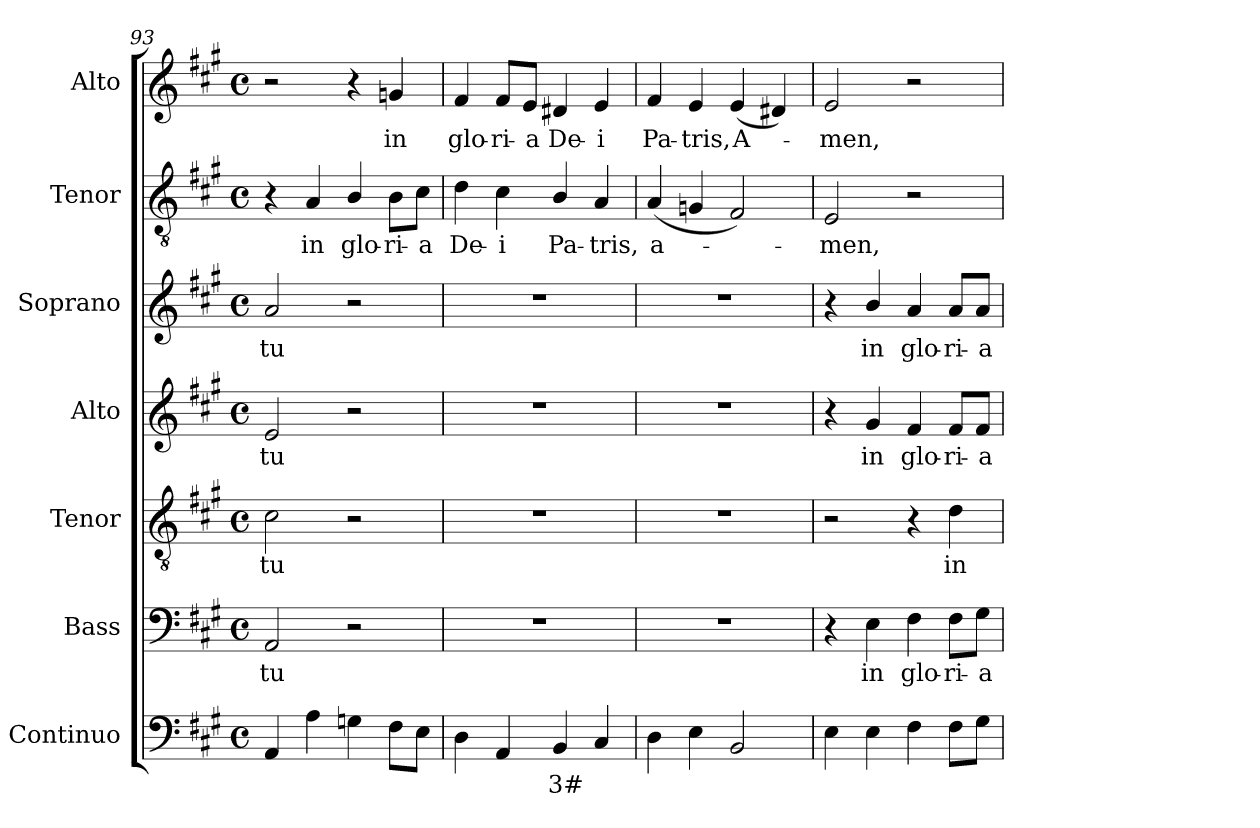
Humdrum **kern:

**kern	**text	**kern	**text	**kern	**text	**kern	**text	**kern	**text	**kern	**text	**kern	**text
*part7	*part7	*part6	*part6	*part5	*part5	*part4	*part4	*part3	*part3	*part2	*part2	*part1	*part1
*staff7	*staff7	*staff6	*staff6	*staff5	*staff5	*staff4	*staff4	*staff3	*staff3	*staff2	*staff2	*staff1	*staff1
*I"Continuo	*	*I"Bass	*	*I"Tenor	*	*I"Alto	*	*I"Soprano	*	*I"Tenor	*	*I"Alto	*
*I'Cont.	*	*I'B.	*	*I'T.	*	*I'A.	*	*I'S.	*	*I'T.	*	*I'A.	*
*clefF4	*	*clefF4	*	*clefGv2	*	*clefG2	*	*clefG2	*	*clefGv2	*	*clefG2	*
*	*	*	*	*ITrd7c12	*	*	*	*	*	*ITrd7c12	*	*	*
*k[f#c#g#]	*	*k[f#c#g#]	*	*k[f#c#g#]	*	*k[f#c#g#]	*	*k[f#c#g#]	*	*k[f#c#g#]	*	*k[f#c#g#]	*
*A:	*	*A:	*	*A:	*	*A:	*	*A:	*	*A:	*	*A:	*
*M4/4	*	*M4/4	*	*M4/4	*	*M4/4	*	*M4/4	*	*M4/4	*	*M4/4	*
*met(c)	*	*met(c)	*	*met(c)	*	*met(c)	*	*met(c)	*	*met(c)	*	*met(c)	*
=93	=93	=93	=93	=93	=93	=93	=93	=93	=93	=93	=93	=93	=93
!	!	!	!LO:LY:b:color=#000000	!	!	!	!	!	!	!	!	!	!
!	!	!	!	!	!LO:LY:b:color=#000000	!	!	!	!	!	!	!	!
!	!	!	!	!	!	!	!LO:LY:b:color=#000000	!	!	!	!	!	!
!	!	!	!	!	!	!	!	!	!LO:LY:b:color=#000000	!	!	!	!
4AAi/	.	2AAi/	-tu	2C#i\	-tu	2ei/	-tu	2ai/	-tu	4r	.	2r	.
!	!	!	!	!	!	!	!	!	!	!	!LO:LY:b:color=#000000	!	!
4Ai\	.	.	.	.	.	.	.	.	.	4AAi/	in	.	.
!	!	!	!	!	!	!	!	!	!	!	!LO:LY:b:color=#000000	!	!
4Gni\	.	2r	.	2r	.	2r	.	2r	.	4BBi/	glo-	4r	.
!	!	!	!	!	!	!	!	!	!	!	!LO:LY:b:color=#000000	!	!
!	!	!	!	!	!	!	!	!	!	!	!	!	!LO:LY:b:color=#000000
8F#i\L	.	.	.	.	.	.	.	.	.	8BBi\L	-ri-	4gni/	in
!	!	!	!	!	!	!	!	!	!	!	!LO:LY:b:color=#000000	!	!
8Ei\J	.	.	.	.	.	.	.	.	.	8C#i\J	-a	.	.
=94	=94	=94	=94	=94	=94	=94	=94	=94	=94	=94	=94	=94	=94
!	!	!	!	!	!	!	!	!	!	!	!LO:LY:b:color=#000000	!	!
!	!	!	!	!	!	!	!	!	!	!	!	!	!LO:LY:b:color=#000000
4Di\	.	1r	.	1r	.	1r	.	1r	.	4Di\	De-	4f#i/	glo-
!	!	!	!	!	!	!	!	!	!	!	!LO:LY:b:color=#000000	!	!
!	!	!	!	!	!	!	!	!	!	!	!	!	!LO:LY:b:color=#000000
4AAi/	.	.	.	.	.	.	.	.	.	4C#i\	-i	8f#i/L	-ri-
!	!	!	!	!	!	!	!	!	!	!	!	!	!LO:LY:b:color=#000000
.	.	.	.	.	.	.	.	.	.	.	.	8ei/J	-a
!	!LO:LY:b:color=#000000	!	!	!	!	!	!	!	!	!	!	!	!
!	!	!	!	!	!	!	!	!	!	!	!LO:LY:b:color=#000000	!	!
!	!	!	!	!	!	!	!	!	!	!	!	!	!LO:LY:b:color=#000000
4BBi/	3#	.	.	.	.	.	.	.	.	4BBi/	Pa-	4d#Xi/	De-
!	!	!	!	!	!	!	!	!	!	!	!LO:LY:b:color=#000000	!	!
!	!	!	!	!	!	!	!	!	!	!	!	!	!LO:LY:b:color=#000000
4C#i/	.	.	.	.	.	.	.	.	.	4AAi/	-tris,	4ei/	-i
=95	=95	=95	=95	=95	=95	=95	=95	=95	=95	=95	=95	=95	=95
!	!	!	!	!	!	!	!	!	!	!	!LO:LY:b:color=#000000	!	!
!	!	!	!	!	!	!	!	!	!	!	!	!	!LO:LY:b:color=#000000
4Di\	.	1r	.	1r	.	1r	.	1r	.	(4AAi/	a-	4f#i/	Pa-
!	!	!	!	!	!	!	!	!	!	!	!	!	!LO:LY:b:color=#000000
4Ei\	.	.	.	.	.	.	.	.	.	4GGni/	.	4ei/	-tris,
!	!	!	!	!	!	!	!	!	!	!	!	!	!LO:LY:b:color=#000000
2BBi/	.	.	.	.	.	.	.	.	.	2FF#i/)	.	(4ei/	A-
.	.	.	.	.	.	.	.	.	.	.	.	4d#Xi/)	.
=96	=96	=96	=96	=96	=96	=96	=96	=96	=96	=96	=96	=96	=96
!	!	!	!	!	!	!	!	!	!	!	!LO:LY:b:color=#000000	!	!
!	!	!	!	!	!	!	!	!	!	!	!	!	!LO:LY:b:color=#000000
4Ei\	.	4r	.	2r	.	4r	.	4r	.	2EEi/	-men,	2ei/	-men,
!	!	!	!LO:LY:b:color=#000000	!	!	!	!	!	!	!	!	!	!
!	!	!	!	!	!	!	!LO:LY:b:color=#000000	!	!	!	!	!	!
!	!	!	!	!	!	!	!	!	!LO:LY:b:color=#000000	!	!	!	!
4Ei\	.	4Ei\	in	.	.	4g#i/	in	4bi/	in	.	.	.	.
!	!	!	!LO:LY:b:color=#000000	!	!	!	!	!	!	!	!	!	!
!	!	!	!	!	!	!	!LO:LY:b:color=#000000	!	!	!	!	!	!
!	!	!	!	!	!	!	!	!	!LO:LY:b:color=#000000	!	!	!	!
4F#i\	.	4F#i\	glo-	4r	.	4f#i/	glo-	4ai/	glo-	2r	.	2r	.
!	!	!	!LO:LY:b:color=#000000	!	!	!	!	!	!	!	!	!	!
!	!	!	!	!	!LO:LY:b:color=#000000	!	!	!	!	!	!	!	!
!	!	!	!	!	!	!	!LO:LY:b:color=#000000	!	!	!	!	!	!
!	!	!	!	!	!	!	!	!	!LO:LY:b:color=#000000	!	!	!	!
8F#i\L	.	8F#i\L	-ri-	4Di\	in	8f#i/L	-ri-	8ai/L	-ri-	.	.	.	.
!	!	!	!LO:LY:b:color=#000000	!	!	!	!	!	!	!	!	!	!
!	!	!	!	!	!	!	!LO:LY:b:color=#000000	!	!	!	!	!	!
!	!	!	!	!	!	!	!	!	!LO:LY:b:color=#000000	!	!	!	!
8G#i\J	.	8G#i\J	-a	.	.	8f#i/J	-a	8ai/J	-a	.	.	.	.
=	=	=	=	=	=	=	=	=	=	=	=	=	=
*-	*-	*-	*-	*-	*-	*-	*-	*-	*-	*-	*-	*-	*-
